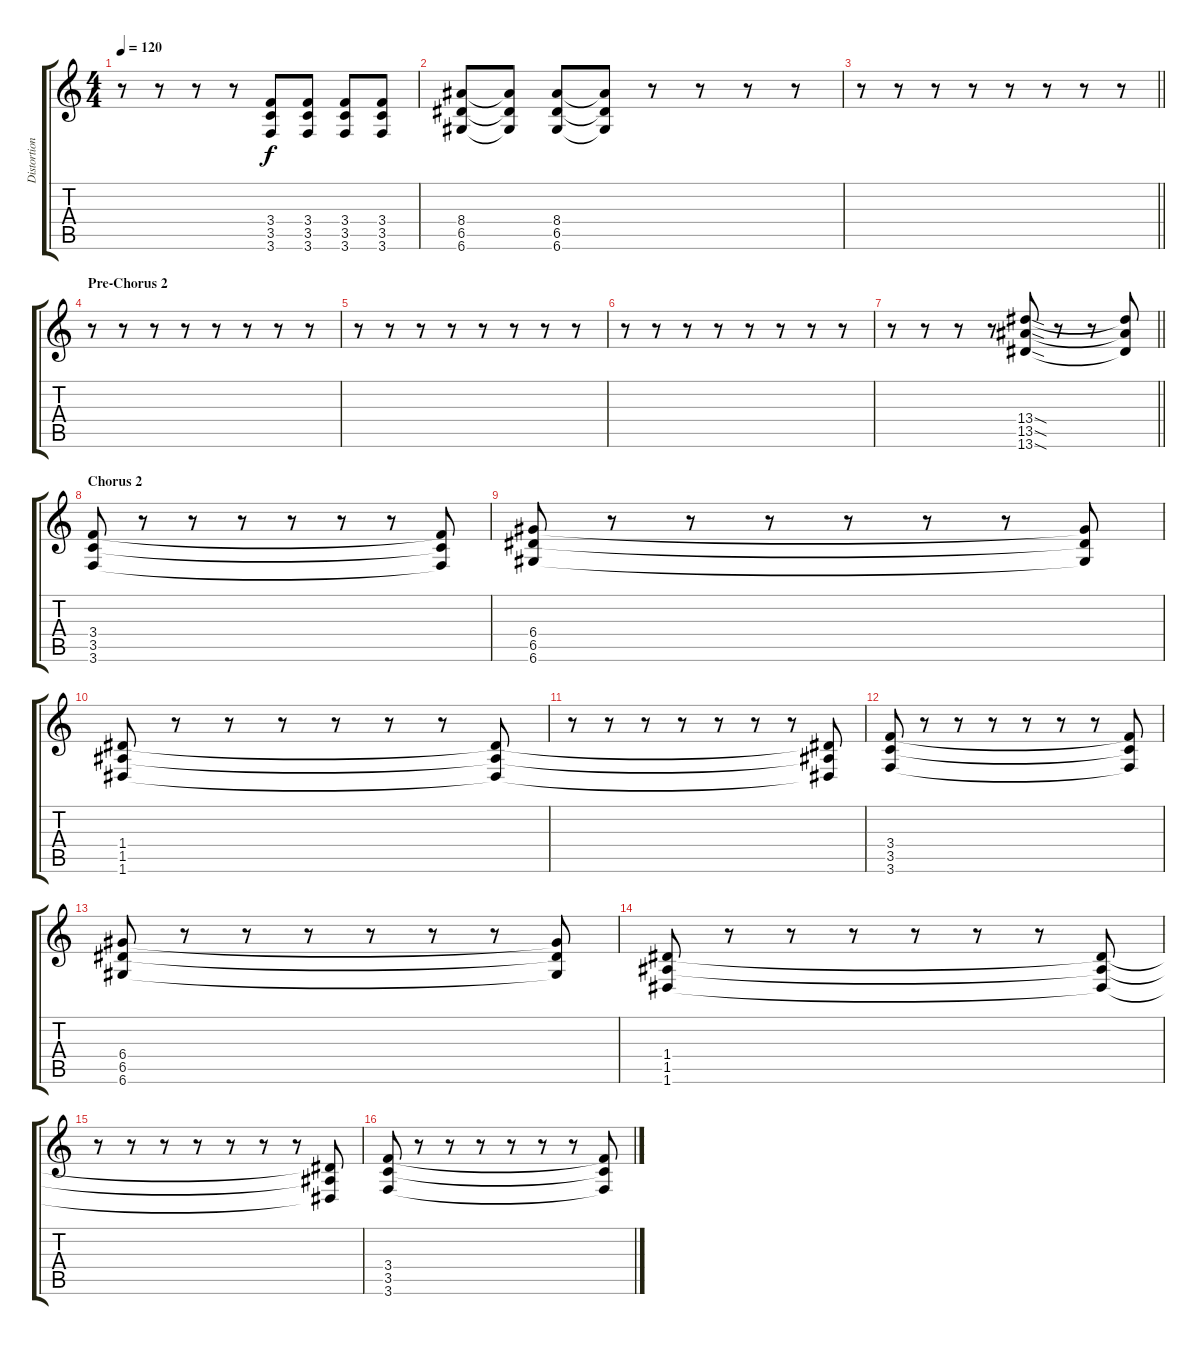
\track ("Distortion 1" "Distortion") {instrument distortionguitar}
\staff {score tabs}
\tuning (E4 B3 G3 D3 A2 D2) {hide}
\ts (4 4)
\tempo 120
\clef g2
\ks c
r.8{dy f} r.8 r.8 r.8 (3.4 3.5 3.6).8 (3.4 3.5 3.6).8 (3.4 3.5 3.6).8 (3.4 3.5 3.6).8 |
(8.4 6.5 6.6).8 (8.4{t} 6.5{t} 6.6{t}).8 (8.4 6.5 6.6).8 (8.4{t} 6.5{t} 6.6{t}).8 r.8 r.8 r.8 r.8 |
\barLineRight lightlight
r.8 r.8 r.8 r.8 r.8 r.8 r.8 r.8 |
\section ("" "Pre-Chorus 2")
r.8 r.8 r.8 r.8 r.8 r.8 r.8 r.8 |
r.8 r.8 r.8 r.8 r.8 r.8 r.8 r.8 |
r.8 r.8 r.8 r.8 r.8 r.8 r.8 r.8 |
\barLineRight lightlight
r.8 r.8 r.8 r.8 (13.4{sod} 13.5{sod} 13.6{sod}).8 r.8 r.8 (13.4{t} 13.5{t} 13.6{t}).8 |
\section ("" "Chorus 2")
(3.4 3.5 3.6).8 r.8 r.8 r.8 r.8 r.8 r.8 (3.4{t} 3.5{t} 3.6{t}).8 |
(6.4 6.5 6.6).8 r.8 r.8 r.8 r.8 r.8 r.8 (6.4{t} 6.5{t} 6.6{t}).8 |
(1.4 1.5 1.6).8 r.8 r.8 r.8 r.8 r.8 r.8 (1.4{t} 1.5{t} 1.6{t}).8 |
r.8 r.8 r.8 r.8 r.8 r.8 r.8 (1.4{t} 1.5{t} 1.6{t}).8 |
(3.4 3.5 3.6).8 r.8 r.8 r.8 r.8 r.8 r.8 (3.4{t} 3.5{t} 3.6{t}).8 |
(6.4 6.5 6.6).8 r.8 r.8 r.8 r.8 r.8 r.8 (6.4{t} 6.5{t} 6.6{t}).8 |
(1.4 1.5 1.6).8 r.8 r.8 r.8 r.8 r.8 r.8 (1.4{t} 1.5{t} 1.6{t}).8 |
r.8 r.8 r.8 r.8 r.8 r.8 r.8 (1.4{t} 1.5{t} 1.6{t}).8 |
(3.4 3.5 3.6).8 r.8 r.8 r.8 r.8 r.8 r.8 (3.4{t} 3.5{t} 3.6{t}).8
